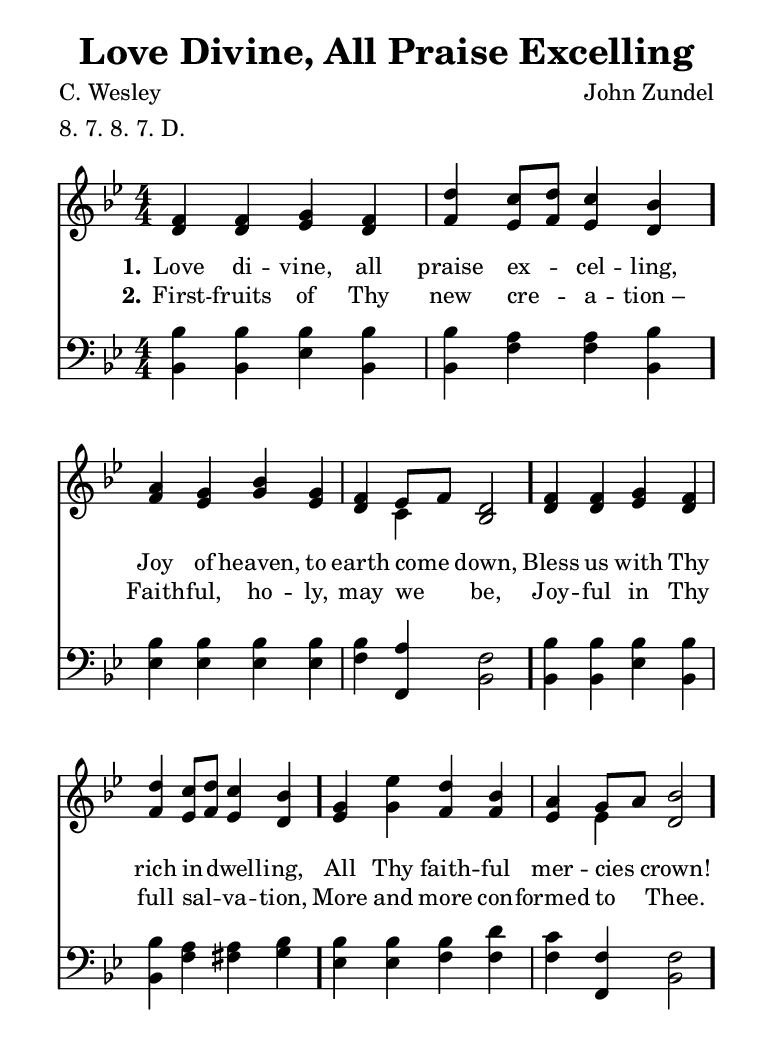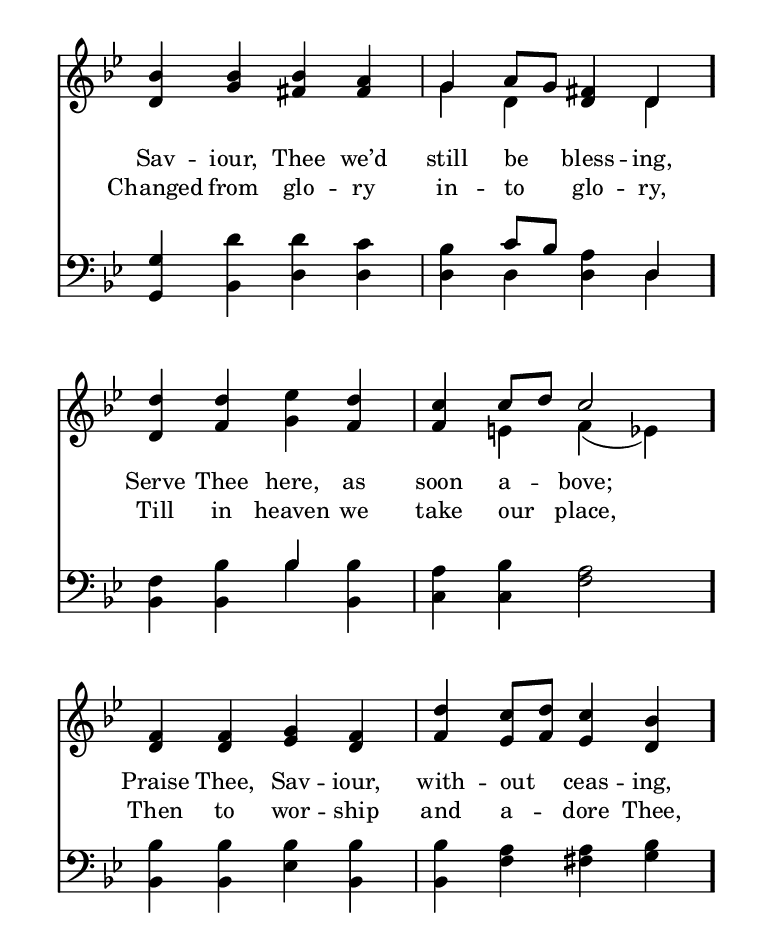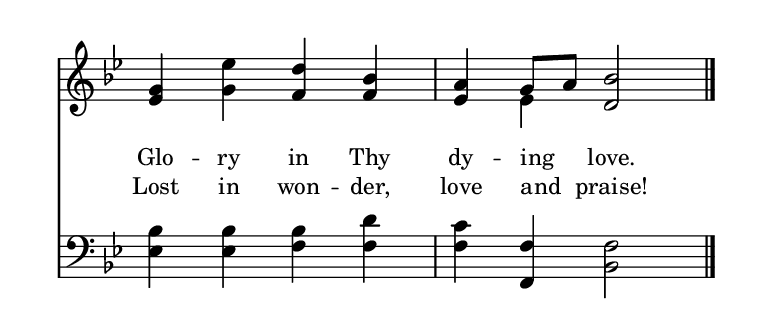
\include "common/global.ily"
\paper {
  \include "common/paper.ily"
  ragged-bottom = ##t
  system-system-spacing.padding = 5
}

\header{
  hymnnumber = "274"
  title = "Love Divine, All Praise Excelling"
  tunename = "Zundel"
  meter = "8. 7. 8. 7. D."
  poet = "C. Wesley"
  composer = "John Zundel"
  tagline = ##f
}

global = {
  \include "common/overrides.ily"
  \override Staff.TimeSignature.style = #'numbered
  \time 4/4
  \override Score.MetronomeMark.transparent = ##t % hide all fermata changes too
  \tempo 4=80
  \key bes \major
  \autoBeamOff
}

notesSoprano = {
\global
\relative c' {

  f4 f g f | d' c8[ d] c4 bes |
  a4 g bes g | f ees8[ f] d2 |
  f4 f g f | d' c8[ d] c4 bes |
  g4 ees' d bes | a g8[ a] bes2 |

  bes4 bes bes a | g a8[ g] fis4 d |
  d'4 d ees d | c c8[ d] c2 |
  f,4 f g f | d' c8[ d] c4 bes |
  g4 ees' d bes | a g8[ a] bes2 |

  \bar "|."

}
}

notesAlto = {
\global
\relative e' {

  d4 d ees d | f ees8[ f] ees4 d |
  f ees g ees | d c bes2 |
  d4 d ees d | f ees8[ f] ees4 d |
  ees4 g f f | ees ees d2 |

  d4 g fis fis | g d d d |
  d4 f g f | f e f( ees) |
  d4 d ees d | f ees8[ f] ees4 d |
  ees4 g f f | ees ees d2 |

}
}

notesTenor = {
\global
\relative a {

  bes4 bes bes bes | bes a a bes |
  bes4 bes bes bes | bes a f2 |
  bes4 bes bes bes | bes a a bes |
  bes4 bes bes d | c f, f2 |

  g4 d' d c | bes c8[ bes] a4 d, |
  f4 bes bes bes | a bes a2 |
  bes4 bes bes bes | bes a a bes |
  bes4 bes bes d | c f, f2 |

}
}

notesBass = {
\global
\relative f, {

  bes4 bes ees bes | bes f' f bes, |
  ees4 ees ees ees | f f, bes2 |
  bes4 bes ees bes | bes f' fis g |
  ees4 ees f f | f f, bes2 |

  g4 bes d d | d d d d |
  bes4 bes bes' bes, | c c f2 |
  bes,4 bes ees bes | bes f' fis g |
  ees4 ees f f | f f, bes2 |

}
}

wordsA = \lyricmode {
\set stanza = "1."

Love di -- vine, all praise ex -- cel -- ling, \bar "."
Joy of heaven, to earth come down, \bar "."
Bless us with Thy rich in -- dwell -- ing, \bar "."
All Thy faith -- ful mer -- cies crown! \bar "."
Sav -- iour, Thee we’d still be bless -- ing, \bar "."
Serve Thee here, as soon a -- bove; \bar "."
Praise Thee, Sav -- iour, with -- out ceas -- ing, \bar "."
Glo -- ry in Thy dy -- ing love. \bar "."

}

wordsB = \lyricmode {
\set stanza = "2."

First -- fruits of Thy new cre -- a -- tion_–
Faith -- ful, ho -- ly, may we be,
Joy -- ful in Thy full sal -- va -- tion,
More and more con -- formed to Thee.
Changed from glo -- ry in -- to glo -- ry,
Till in heaven we take our place,
Then to wor -- ship and a -- dore Thee,
Lost in won -- der, love and praise!

}

\score {
  \context ChoirStaff <<
    \context Staff = upper <<
      \set Staff.autoBeaming = ##f
      \set ChoirStaff.systemStartDelimiter = #'SystemStartBar
      \set ChoirStaff.printPartCombineTexts = ##f
      \partcombine #'(2 . 9) \notesSoprano \notesAlto
      \context NullVoice = sopranos { \voiceOne << \notesSoprano >> }
      \context Lyrics = one   \lyricsto sopranos \wordsA
      \context Lyrics = two   \lyricsto sopranos \wordsB
    >>
    \context Staff = men <<
      \set Staff.autoBeaming = ##f
      \clef bass
      \set ChoirStaff.printPartCombineTexts = ##f
      \partcombine #'(2 . 9) \notesTenor \notesBass
    >>
  >>
  \layout {
    \include "common/layout.ily"
  }
  \midi{
    \include "common/midi.ily"
  }
}

\version "2.19.49"  % necessary for upgrading to future LilyPond versions.

% vi:set et ts=2 sw=2 ai nocindent syntax=lilypond:
